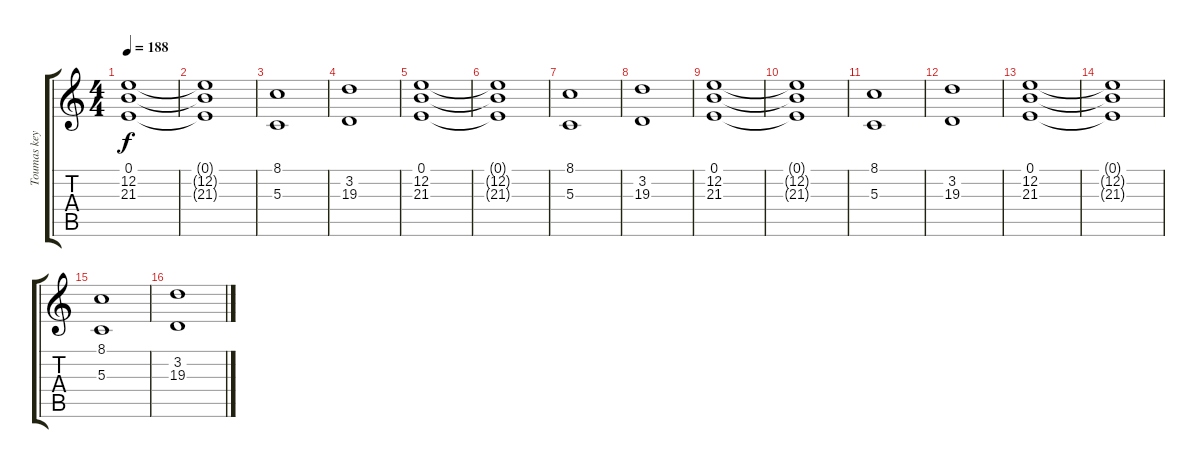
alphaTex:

\track ("Toumas keyboard (strings)" "Toumas key") {solo instrument stringensemble1}
\staff {score tabs}
\tuning (E4 B3 G3 D3 A2 E2) {hide}
\ts (4 4)
\tempo 188
\clef g2
\ks c
(0.1 12.2 21.3).1{dy f} |
(0.1{t} 12.2{t} 21.3{t}).1 |
(8.1 5.3).1 |
(3.2 19.3).1 |
(0.1 12.2 21.3).1 |
(0.1{t} 12.2{t} 21.3{t}).1 |
(8.1 5.3).1 |
(3.2 19.3).1 |
(0.1 12.2 21.3).1 |
(0.1{t} 12.2{t} 21.3{t}).1 |
(8.1 5.3).1 |
(3.2 19.3).1 |
(0.1 12.2 21.3).1 |
(0.1{t} 12.2{t} 21.3{t}).1 |
(8.1 5.3).1 |
(3.2 19.3).1
